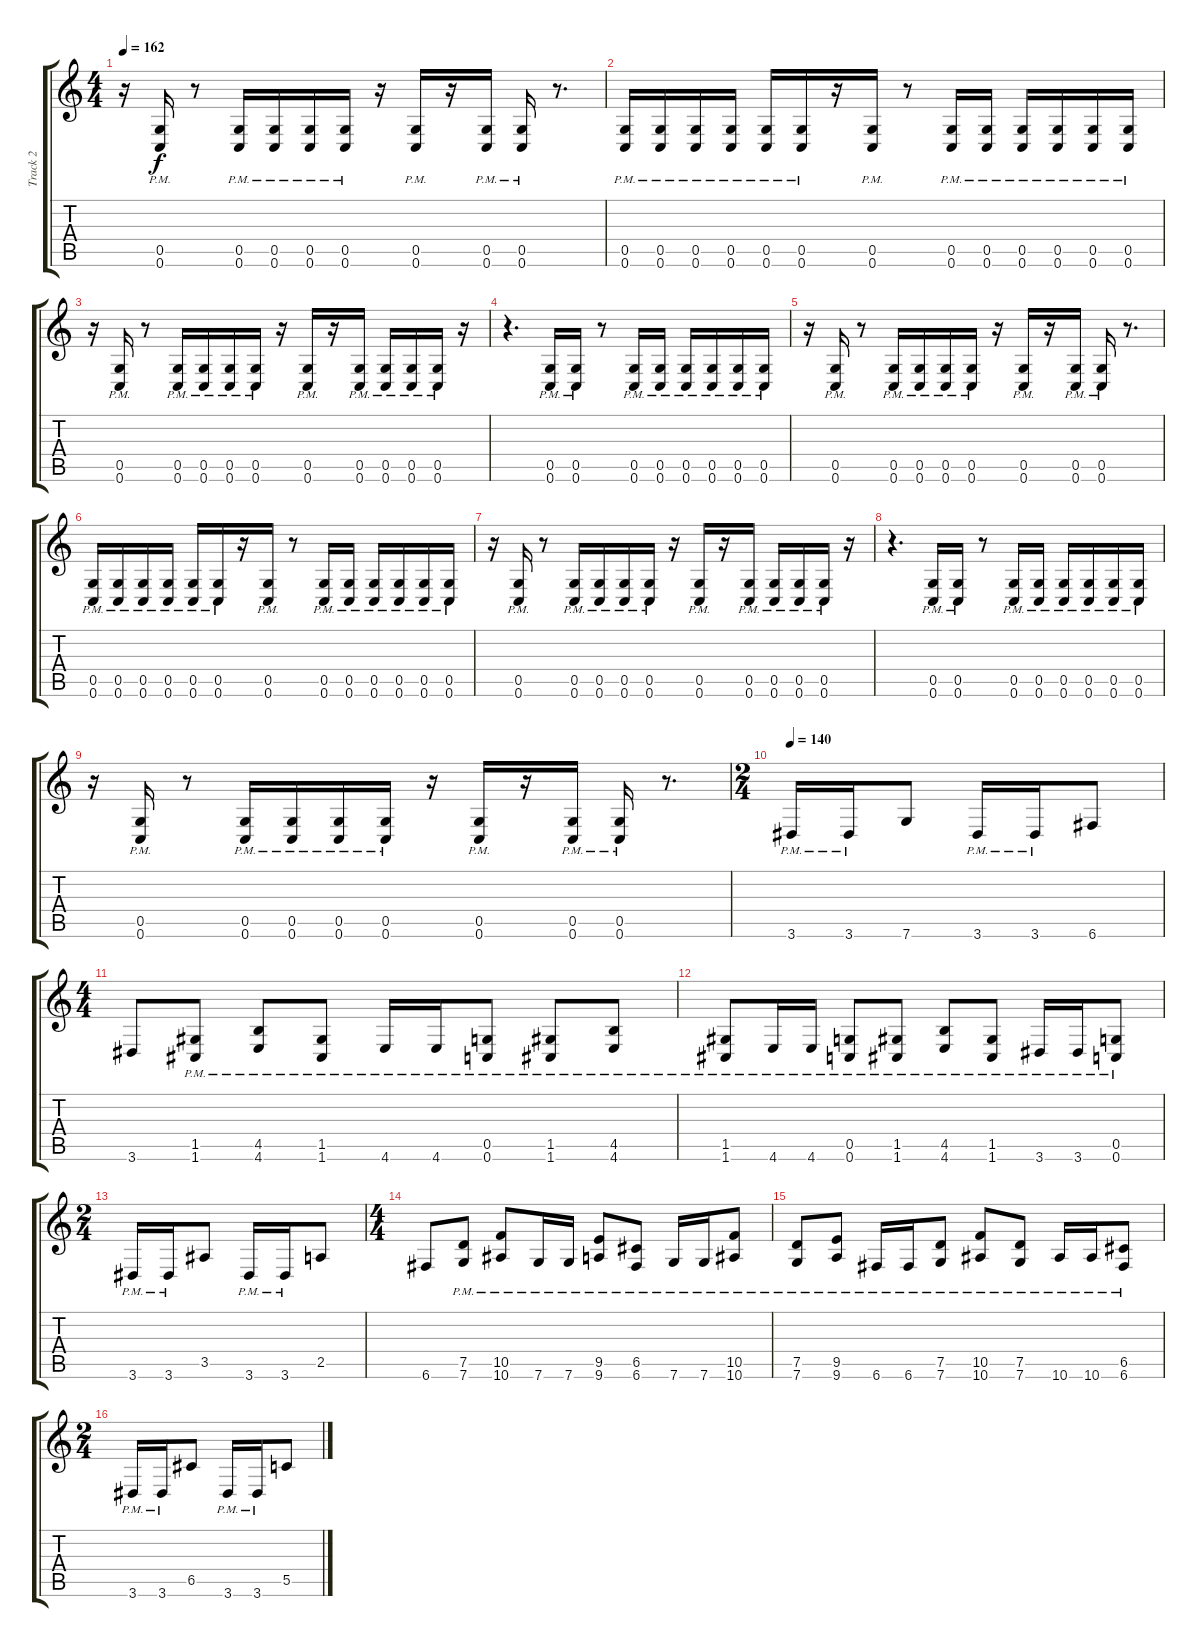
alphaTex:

\track ("Track 2" "Track 2") {instrument distortionguitar}
\staff {score tabs}
\tuning (D4 A3 F3 C3 G2 C2) {hide}
\ts (4 4)
\tempo 162
\clef g2
\ks c
r.16{dy f} (0.5{pm} 0.6{pm}).16 r.8 (0.5{pm} 0.6{pm}).16 (0.5{pm} 0.6{pm}).16 (0.5{pm} 0.6{pm}).16 (0.5{pm} 0.6{pm}).16 r.16 (0.5{pm} 0.6{pm}).16 r.16 (0.5{pm} 0.6{pm}).16 (0.5{pm} 0.6{pm}).16 r.8{d} |
(0.5{pm} 0.6{pm}).16 (0.5{pm} 0.6{pm}).16 (0.5{pm} 0.6{pm}).16 (0.5{pm} 0.6{pm}).16 (0.5{pm} 0.6{pm}).16 (0.5{pm} 0.6{pm}).16 r.16 (0.5{pm} 0.6{pm}).16 r.8 (0.5{pm} 0.6{pm}).16 (0.5{pm} 0.6{pm}).16 (0.5{pm} 0.6{pm}).16 (0.5{pm} 0.6{pm}).16 (0.5{pm} 0.6{pm}).16 (0.5{pm} 0.6{pm}).16 |
r.16 (0.5{pm} 0.6{pm}).16 r.8 (0.5{pm} 0.6{pm}).16 (0.5{pm} 0.6{pm}).16 (0.5{pm} 0.6{pm}).16 (0.5{pm} 0.6{pm}).16 r.16 (0.5{pm} 0.6{pm}).16 r.16 (0.5{pm} 0.6{pm}).16 (0.5{pm} 0.6{pm}).16 (0.5{pm} 0.6{pm}).16 (0.5{pm} 0.6{pm}).16 r.16 |
r.4{d} (0.5{pm} 0.6{pm}).16 (0.5{pm} 0.6{pm}).16 r.8 (0.5{pm} 0.6{pm}).16 (0.5{pm} 0.6{pm}).16 (0.5{pm} 0.6{pm}).16 (0.5{pm} 0.6{pm}).16 (0.5{pm} 0.6{pm}).16 (0.5{pm} 0.6{pm}).16 |
r.16 (0.5{pm} 0.6{pm}).16 r.8 (0.5{pm} 0.6{pm}).16 (0.5{pm} 0.6{pm}).16 (0.5{pm} 0.6{pm}).16 (0.5{pm} 0.6{pm}).16 r.16 (0.5{pm} 0.6{pm}).16 r.16 (0.5{pm} 0.6{pm}).16 (0.5{pm} 0.6{pm}).16 r.8{d} |
(0.5{pm} 0.6{pm}).16 (0.5{pm} 0.6{pm}).16 (0.5{pm} 0.6{pm}).16 (0.5{pm} 0.6{pm}).16 (0.5{pm} 0.6{pm}).16 (0.5{pm} 0.6{pm}).16 r.16 (0.5{pm} 0.6{pm}).16 r.8 (0.5{pm} 0.6{pm}).16 (0.5{pm} 0.6{pm}).16 (0.5{pm} 0.6{pm}).16 (0.5{pm} 0.6{pm}).16 (0.5{pm} 0.6{pm}).16 (0.5{pm} 0.6{pm}).16 |
r.16 (0.5{pm} 0.6{pm}).16 r.8 (0.5{pm} 0.6{pm}).16 (0.5{pm} 0.6{pm}).16 (0.5{pm} 0.6{pm}).16 (0.5{pm} 0.6{pm}).16 r.16 (0.5{pm} 0.6{pm}).16 r.16 (0.5{pm} 0.6{pm}).16 (0.5{pm} 0.6{pm}).16 (0.5{pm} 0.6{pm}).16 (0.5{pm} 0.6{pm}).16 r.16 |
r.4{d} (0.5{pm} 0.6{pm}).16 (0.5{pm} 0.6{pm}).16 r.8 (0.5{pm} 0.6{pm}).16 (0.5{pm} 0.6{pm}).16 (0.5{pm} 0.6{pm}).16 (0.5{pm} 0.6{pm}).16 (0.5{pm} 0.6{pm}).16 (0.5{pm} 0.6{pm}).16 |
r.16 (0.5{pm} 0.6{pm}).16 r.8 (0.5{pm} 0.6{pm}).16 (0.5{pm} 0.6{pm}).16 (0.5{pm} 0.6{pm}).16 (0.5{pm} 0.6{pm}).16 r.16 (0.5{pm} 0.6{pm}).16 r.16 (0.5{pm} 0.6{pm}).16 (0.5{pm} 0.6{pm}).16 r.8{d} |
\ts (2 4)
\tempo 140
3.6{pm}.16 3.6{pm}.16 7.6.8 3.6{pm}.16 3.6{pm}.16 6.6.8 |
\ts (4 4)
3.6.8 (1.5{pm} 1.6{pm}).8 (4.5{pm} 4.6{pm}).8 (1.5{pm} 1.6{pm}).8 4.6{pm}.16 4.6{pm}.16 (0.5{pm} 0.6{pm}).8 (1.5{pm} 1.6{pm}).8 (4.5{pm} 4.6{pm}).8 |
(1.5{pm} 1.6{pm}).8 4.6{pm}.16 4.6{pm}.16 (0.5{pm} 0.6{pm}).8 (1.5{pm} 1.6{pm}).8 (4.5{pm} 4.6{pm}).8 (1.5{pm} 1.6{pm}).8 3.6{pm}.16 3.6{pm}.16 (0.5{pm} 0.6{pm}).8 |
\ts (2 4)
3.6{pm}.16 3.6{pm}.16 3.5.8 3.6{pm}.16 3.6{pm}.16 2.5.8 |
\ts (4 4)
6.6.8 (7.5{pm} 7.6{pm}).8 (10.5{pm} 10.6{pm}).8 7.6{pm}.16 7.6{pm}.16 (9.5{pm} 9.6{pm}).8 (6.5{pm} 6.6{pm}).8 7.6{pm}.16 7.6{pm}.16 (10.5{pm} 10.6{pm}).8 |
(7.5{pm} 7.6{pm}).8 (9.5{pm} 9.6{pm}).8 6.6{pm}.16 6.6{pm}.16 (7.5{pm} 7.6{pm}).8 (10.5{pm} 10.6{pm}).8 (7.5{pm} 7.6{pm}).8 10.6{pm}.16 10.6{pm}.16 (6.5{pm} 6.6{pm}).8 |
\ts (2 4)
3.6{pm}.16 3.6{pm}.16 6.5.8 3.6{pm}.16 3.6{pm}.16 5.5.8
